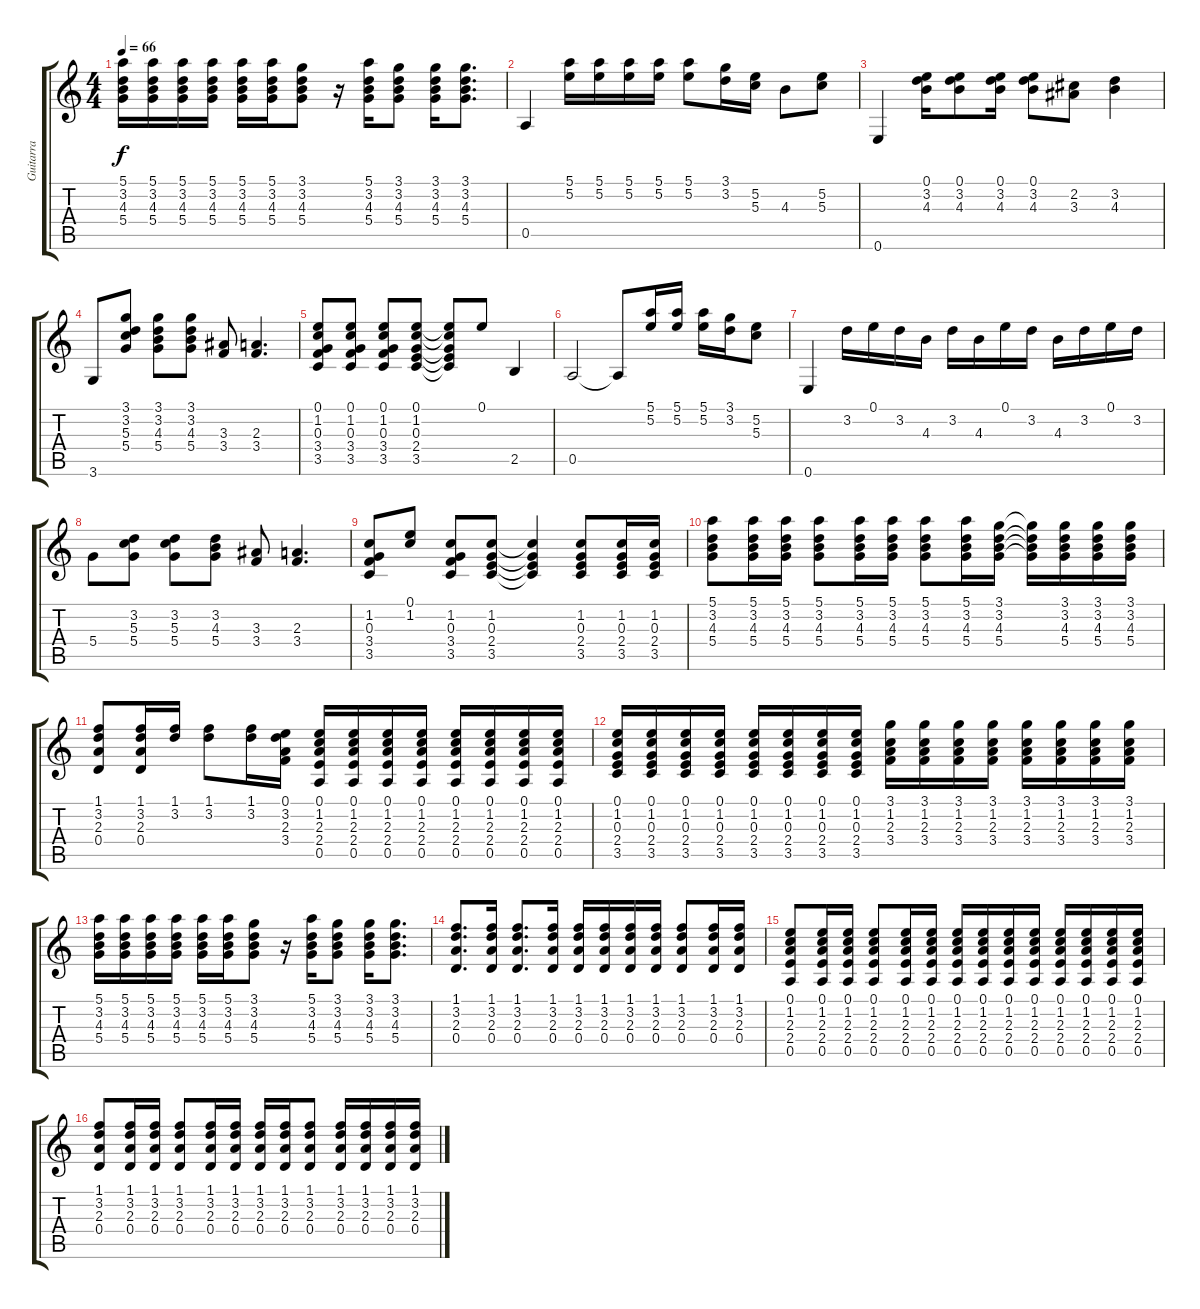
\track ("Guitarra" "Guitarra") {instrument acousticguitarsteel}
\staff {score tabs}
\tuning (E4 B3 G3 D3 A2 E2) {hide}
\ts (4 4)
\tempo 66
\clef g2
\ks c
(5.1 3.2 4.3 5.4).16{dy f} (5.1 3.2 4.3 5.4).16 (5.1 3.2 4.3 5.4).16 (5.1 3.2 4.3 5.4).16 (5.1 3.2 4.3 5.4).16 (5.1 3.2 4.3 5.4).16 (3.1 3.2 4.3 5.4).8 r.16 (5.1 3.2 4.3 5.4).16 (3.1 3.2 4.3 5.4).8 (3.1 3.2 4.3 5.4).16 (3.1 3.2 4.3 5.4).8{d} |
0.5.4 (5.1 5.2).16 (5.1 5.2).16 (5.1 5.2).16 (5.1 5.2).16 (5.1 5.2).8 (3.1 3.2).16 (5.2 5.3).16 4.3.8 (5.2 5.3).8 |
0.6.4 (0.1 3.2 4.3).16 (0.1 3.2 4.3).8 (0.1 3.2 4.3).16 (0.1 3.2 4.3).8 (2.2 3.3).8 (3.2 4.3).4 |
3.6.8 (3.1 3.2 5.3 5.4).8 (3.1 3.2 4.3 5.4).8 (3.1 3.2 4.3 5.4).8 (3.3 3.4).8 (2.3 3.4).4{d} |
(0.1 1.2 0.3 3.4 3.5).8 (0.1 1.2 0.3 3.4 3.5).8 (0.1 1.2 0.3 3.4 3.5).8 (0.1 1.2 0.3 2.4 3.5).8 (0.1{t} 1.2{t} 0.3{t} 2.4{t} 3.5{t}).8 0.1.8 2.5.4 |
0.5.2 0.5{t}.8 (5.1 5.2).16 (5.1 5.2).16 (5.1 5.2).16 (3.1 3.2).16 (5.2 5.3).8 |
0.6.4 3.2.16 0.1.16 3.2.16 4.3.16 3.2.16 4.3.16 0.1.16 3.2.16 4.3.16 3.2.16 0.1.16 3.2.16 |
5.4.8 (3.2 5.3 5.4).8 (3.2 5.3 5.4).8 (3.2 4.3 5.4).8 (3.3 3.4).8 (2.3 3.4).4{d} |
(1.2 0.3 3.4 3.5).8 (0.1 1.2).8 (1.2 0.3 3.4 3.5).8 (1.2 0.3 2.4 3.5).8 (1.2{t} 0.3{t} 2.4{t} 3.5{t}).4 (1.2 0.3 2.4 3.5).8 (1.2 0.3 2.4 3.5).16 (1.2 0.3 2.4 3.5).16 |
(5.1 3.2 4.3 5.4).8 (5.1 3.2 4.3 5.4).16 (5.1 3.2 4.3 5.4).16 (5.1 3.2 4.3 5.4).8 (5.1 3.2 4.3 5.4).16 (5.1 3.2 4.3 5.4).16 (5.1 3.2 4.3 5.4).8 (5.1 3.2 4.3 5.4).16 (3.1 3.2 4.3 5.4).16 (3.1{t} 3.2{t} 4.3{t} 5.4{t}).16 (3.1 3.2 4.3 5.4).16 (3.1 3.2 4.3 5.4).16 (3.1 3.2 4.3 5.4).16 |
(1.1 3.2 2.3 0.4).8 (1.1 3.2 2.3 0.4).16 (1.1 3.2).16 (1.1 3.2).8 (1.1 3.2).16 (0.1 3.2 2.3 3.4).16 (0.1 1.2 2.3 2.4 0.5).16 (0.1 1.2 2.3 2.4 0.5).16 (0.1 1.2 2.3 2.4 0.5).16 (0.1 1.2 2.3 2.4 0.5).16 (0.1 1.2 2.3 2.4 0.5).16 (0.1 1.2 2.3 2.4 0.5).16 (0.1 1.2 2.3 2.4 0.5).16 (0.1 1.2 2.3 2.4 0.5).16 |
(0.1 1.2 0.3 2.4 3.5).16 (0.1 1.2 0.3 2.4 3.5).16 (0.1 1.2 0.3 2.4 3.5).16 (0.1 1.2 0.3 2.4 3.5).16 (0.1 1.2 0.3 2.4 3.5).16 (0.1 1.2 0.3 2.4 3.5).16 (0.1 1.2 0.3 2.4 3.5).16 (0.1 1.2 0.3 2.4 3.5).16 (3.1 1.2 2.3 3.4).16 (3.1 1.2 2.3 3.4).16 (3.1 1.2 2.3 3.4).16 (3.1 1.2 2.3 3.4).16 (3.1 1.2 2.3 3.4).16 (3.1 1.2 2.3 3.4).16 (3.1 1.2 2.3 3.4).16 (3.1 1.2 2.3 3.4).16 |
(5.1 3.2 4.3 5.4).16 (5.1 3.2 4.3 5.4).16 (5.1 3.2 4.3 5.4).16 (5.1 3.2 4.3 5.4).16 (5.1 3.2 4.3 5.4).16 (5.1 3.2 4.3 5.4).16 (3.1 3.2 4.3 5.4).8 r.16 (5.1 3.2 4.3 5.4).16 (3.1 3.2 4.3 5.4).8 (3.1 3.2 4.3 5.4).16 (3.1 3.2 4.3 5.4).8{d} |
(1.1 3.2 2.3 0.4).8{d} (1.1 3.2 2.3 0.4).16 (1.1 3.2 2.3 0.4).8{d} (1.1 3.2 2.3 0.4).16 (1.1 3.2 2.3 0.4).16 (1.1 3.2 2.3 0.4).16 (1.1 3.2 2.3 0.4).16 (1.1 3.2 2.3 0.4).16 (1.1 3.2 2.3 0.4).8 (1.1 3.2 2.3 0.4).16 (1.1 3.2 2.3 0.4).16 |
(0.1 1.2 2.3 2.4 0.5).8 (0.1 1.2 2.3 2.4 0.5).16 (0.1 1.2 2.3 2.4 0.5).16 (0.1 1.2 2.3 2.4 0.5).8 (0.1 1.2 2.3 2.4 0.5).16 (0.1 1.2 2.3 2.4 0.5).16 (0.1 1.2 2.3 2.4 0.5).16 (0.1 1.2 2.3 2.4 0.5).16 (0.1 1.2 2.3 2.4 0.5).16 (0.1 1.2 2.3 2.4 0.5).16 (0.1 1.2 2.3 2.4 0.5).16 (0.1 1.2 2.3 2.4 0.5).16 (0.1 1.2 2.3 2.4 0.5).16 (0.1 1.2 2.3 2.4 0.5).16 |
(1.1 3.2 2.3 0.4).8 (1.1 3.2 2.3 0.4).16 (1.1 3.2 2.3 0.4).16 (1.1 3.2 2.3 0.4).8 (1.1 3.2 2.3 0.4).16 (1.1 3.2 2.3 0.4).16 (1.1 3.2 2.3 0.4).16 (1.1 3.2 2.3 0.4).16 (1.1 3.2 2.3 0.4).8 (1.1 3.2 2.3 0.4).16 (1.1 3.2 2.3 0.4).16 (1.1 3.2 2.3 0.4).16 (1.1 3.2 2.3 0.4).16
